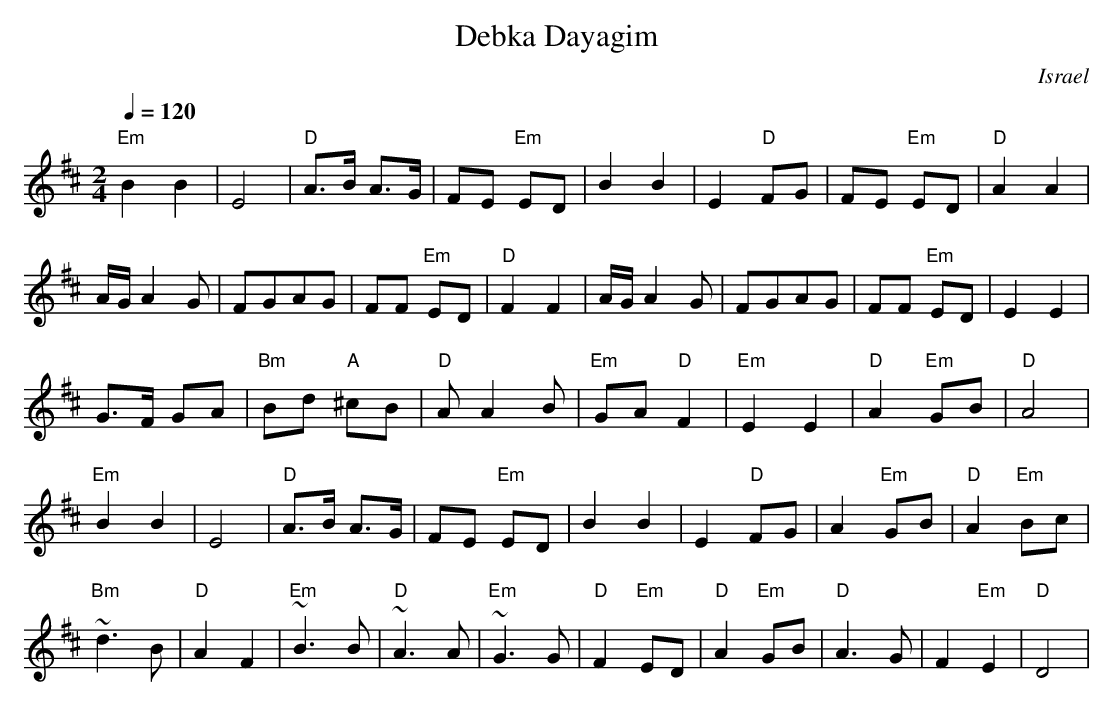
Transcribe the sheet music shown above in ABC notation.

X:1
T:Debka Dayagim
O:Israel
L:1/8
M:2/4
Q:1/4=120
K:D
"Em"B2 B2| E4| "D"A>B A>G| FE "Em"ED|\
B2 B2| E2 "D"FG|FE "Em"ED| "D"A2 A2|
A/G/A2 G| FGAG| FF "Em"ED| "D"F2 F2|\
A/G/A2 G| FGAG| FF "Em"ED|E2 E2|
G>F GA| "Bm"Bd "A"^cB| "D"A A2 B|\
"Em"GA "D"F2| "Em"E2 E2 |"D"A2 "Em"GB| "D"A4|
"Em"B2 B2| E4| "D"A>B A>G| FE "Em"ED|\
B2 B2| E2 "D"FG| A2 "Em"GB| "D"A2 "Em"Bc|
"Bm"~d3 B| "D"A2 F2| "Em"~B3B| "D"~A3A|\
"Em"~G3G| "D"F2 "Em"ED| "D"A2"Em"GB|"D"A3G|\
F2 "Em"E2| "D"D4|
